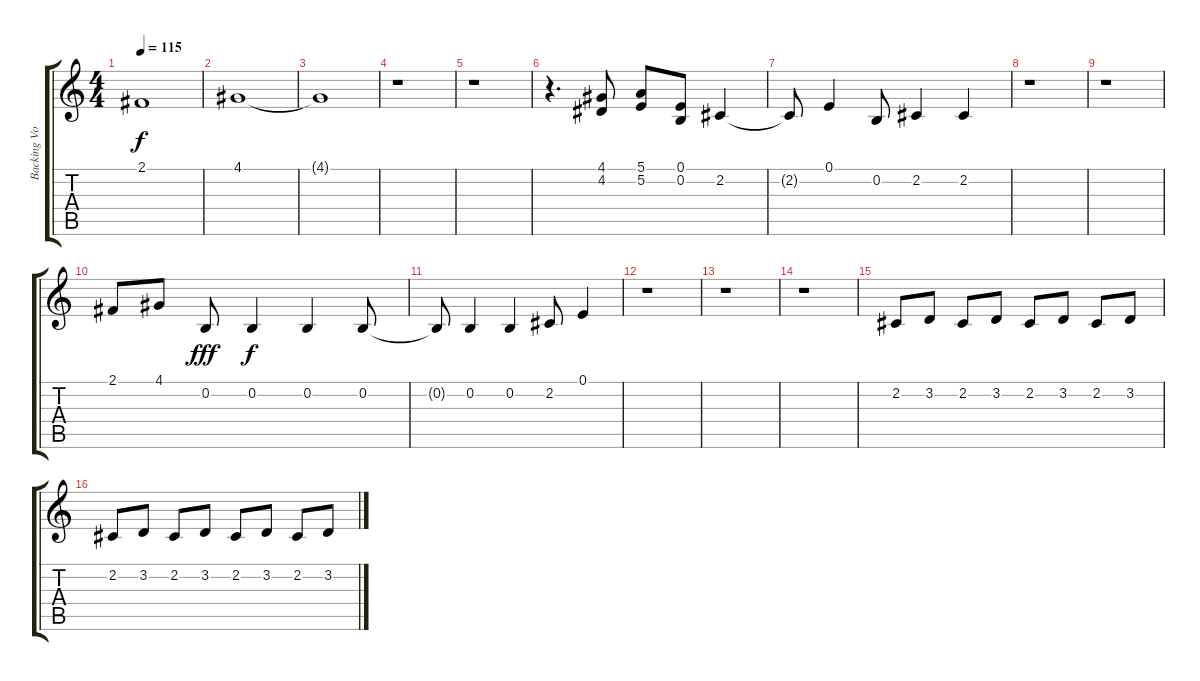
\track ("Backing Voice" "Backing Vo") {instrument oboe}
\staff {score tabs}
\tuning (E4 B3 G3 D3 A2 E2) {hide}
\ts (4 4)
\tempo 115
\clef g2
\ks c
2.1.1{dy f} |
4.1.1 |
4.1{t}.1 |
r.1 |
r.1 |
r.4{d} (4.1 4.2).8 (5.1 5.2).8 (0.1 0.2).8 2.2.4 |
2.2{t}.8 0.1.4 0.2.8 2.2.4 2.2.4 |
r.1 |
r.1 |
2.1.8 4.1.8 0.2.8{dy fff} 0.2.4{dy f} 0.2.4 0.2.8 |
0.2{t}.8 0.2.4 0.2.4 2.2.8 0.1.4 |
r.1 |
r.1 |
r.1 |
2.2.8 3.2.8 2.2.8 3.2.8 2.2.8 3.2.8 2.2.8 3.2.8 |
2.2.8 3.2.8 2.2.8 3.2.8 2.2.8 3.2.8 2.2.8 3.2.8
